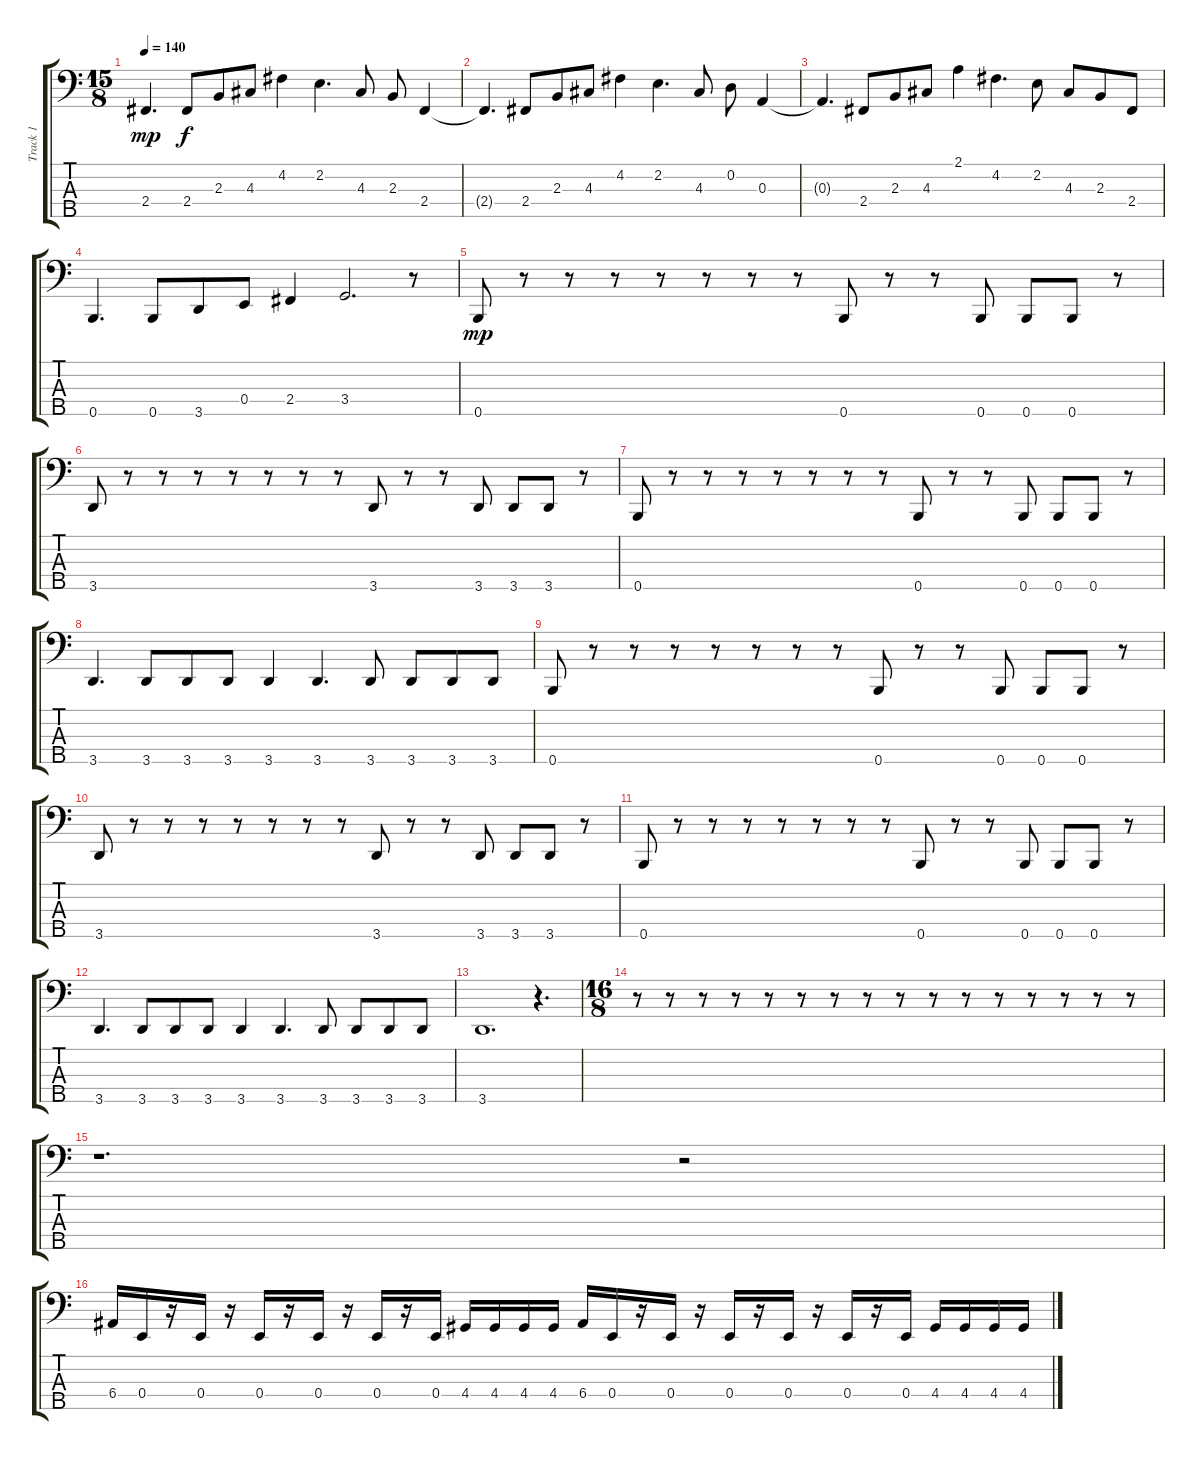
\track ("Track 1" "Track 1") {instrument electricbassfinger}
\staff {score tabs}
\tuning (G2 D2 A1 E1 B0) {hide}
\ts (15 8)
\tempo 140
\clef f4
\ks c
2.4.4{d dy mp} 2.4.8{dy f} 2.3.8 4.3.8 4.2.4 2.2.4{d} 4.3.8 2.3.8 2.4.4 |
2.4{t}.4{d} 2.4.8 2.3.8 4.3.8 4.2.4 2.2.4{d} 4.3.8 0.2.8 0.3.4 |
0.3{t}.4{d} 2.4.8 2.3.8 4.3.8 2.1.4 4.2.4{d} 2.2.8 4.3.8 2.3.8 2.4.8 |
0.5.4{d} 0.5.8 3.5.8 0.4.8 2.4.4 3.4.2{d} r.8 |
0.5.8{dy mp} r.8 r.8 r.8 r.8 r.8 r.8 r.8 0.5.8 r.8 r.8 0.5.8 0.5.8 0.5.8 r.8 |
3.5.8 r.8 r.8 r.8 r.8 r.8 r.8 r.8 3.5.8 r.8 r.8 3.5.8 3.5.8 3.5.8 r.8 |
0.5.8 r.8 r.8 r.8 r.8 r.8 r.8 r.8 0.5.8 r.8 r.8 0.5.8 0.5.8 0.5.8 r.8 |
3.5.4{d} 3.5.8 3.5.8 3.5.8 3.5.4 3.5.4{d} 3.5.8 3.5.8 3.5.8 3.5.8 |
0.5.8 r.8 r.8 r.8 r.8 r.8 r.8 r.8 0.5.8 r.8 r.8 0.5.8 0.5.8 0.5.8 r.8 |
3.5.8 r.8 r.8 r.8 r.8 r.8 r.8 r.8 3.5.8 r.8 r.8 3.5.8 3.5.8 3.5.8 r.8 |
0.5.8 r.8 r.8 r.8 r.8 r.8 r.8 r.8 0.5.8 r.8 r.8 0.5.8 0.5.8 0.5.8 r.8 |
3.5.4{d} 3.5.8 3.5.8 3.5.8 3.5.4 3.5.4{d} 3.5.8 3.5.8 3.5.8 3.5.8 |
3.5.1{d} r.4{d} |
\ts (16 8)
r.8 r.8 r.8 r.8 r.8 r.8 r.8 r.8 r.8 r.8 r.8 r.8 r.8 r.8 r.8 r.8 |
r.1{d} r.2 |
6.4.16 0.4.16 r.16 0.4.16 r.16 0.4.16 r.16 0.4.16 r.16 0.4.16 r.16 0.4.16 4.4.16 4.4.16 4.4.16 4.4.16 6.4.16 0.4.16 r.16 0.4.16 r.16 0.4.16 r.16 0.4.16 r.16 0.4.16 r.16 0.4.16 4.4.16 4.4.16 4.4.16 4.4.16
